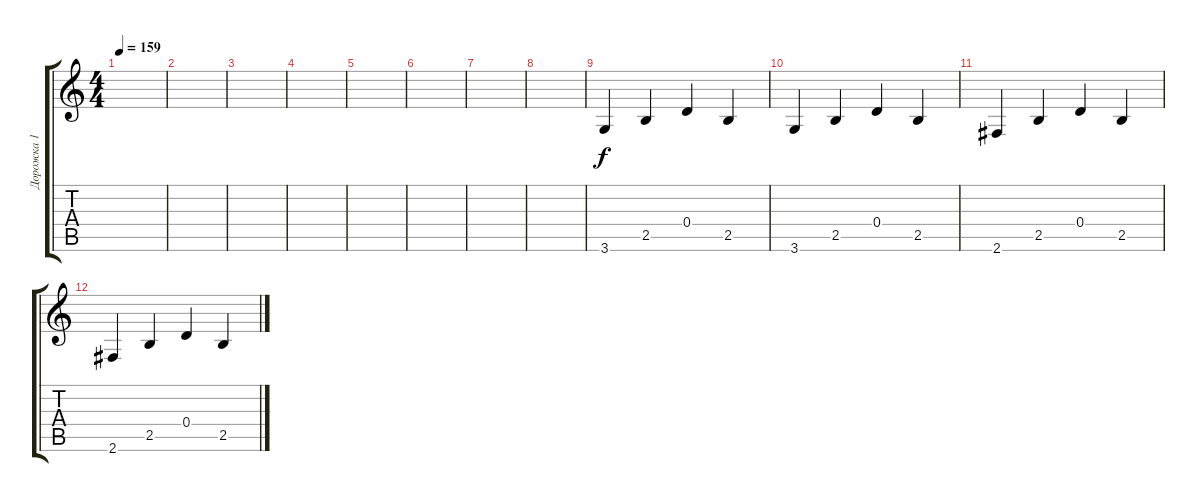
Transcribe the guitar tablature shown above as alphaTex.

\track ("Дорожка 1" "Дорожка 1") {instrument electricguitarjazz}
\staff {score tabs}
\tuning (E4 B3 G3 D3 A2 E2) {hide}
\ts (4 4)
\tempo 159
\clef g2
\ks c
|
|
|
|
|
|
|
|
3.6.4 2.5.4 0.4.4 2.5.4 |
3.6.4 2.5.4 0.4.4 2.5.4 |
2.6.4 2.5.4 0.4.4 2.5.4 |
2.6.4 2.5.4 0.4.4 2.5.4
